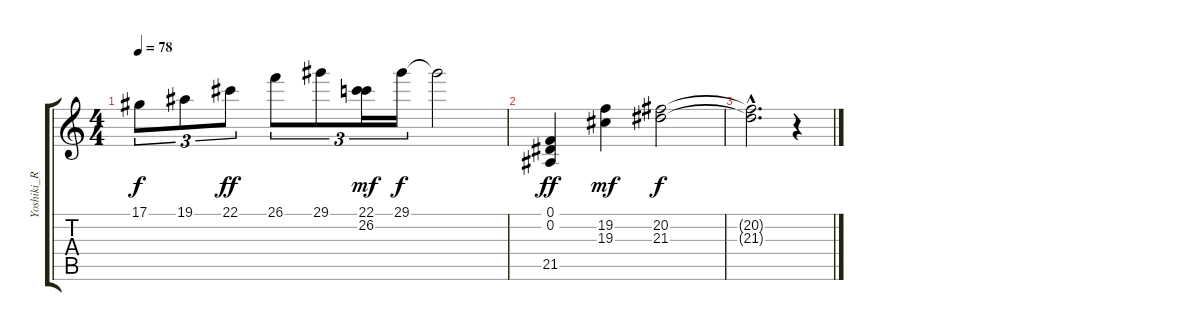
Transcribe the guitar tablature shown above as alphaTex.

\track ("Yoshiki_R" "Yoshiki_R") {instrument acousticgrandpiano}
\staff {score tabs}
\tuning (Eb4 Bb3 Gb3 Db3 Ab2 Eb2) {hide}
\ts (4 4)
\tempo 78
\clef g2
\ks c
17.1.8{tu (3 2) dy f} 19.1.8{tu (3 2)} 22.1.8{tu (3 2) dy ff} 26.1.8{tu (3 2)} 29.1.8{tu (3 2)} (22.1 26.2).16{tu (3 2) dy mf} 29.1.16{tu (3 2) dy f} 29.1{t}.2 |
(0.1 0.2 21.5).4{dy ff} (19.2 19.3).4{dy mf} (20.2 21.3).2{dy f} |
(20.2{hac t} 21.3{hac t}).2{d} r.4
